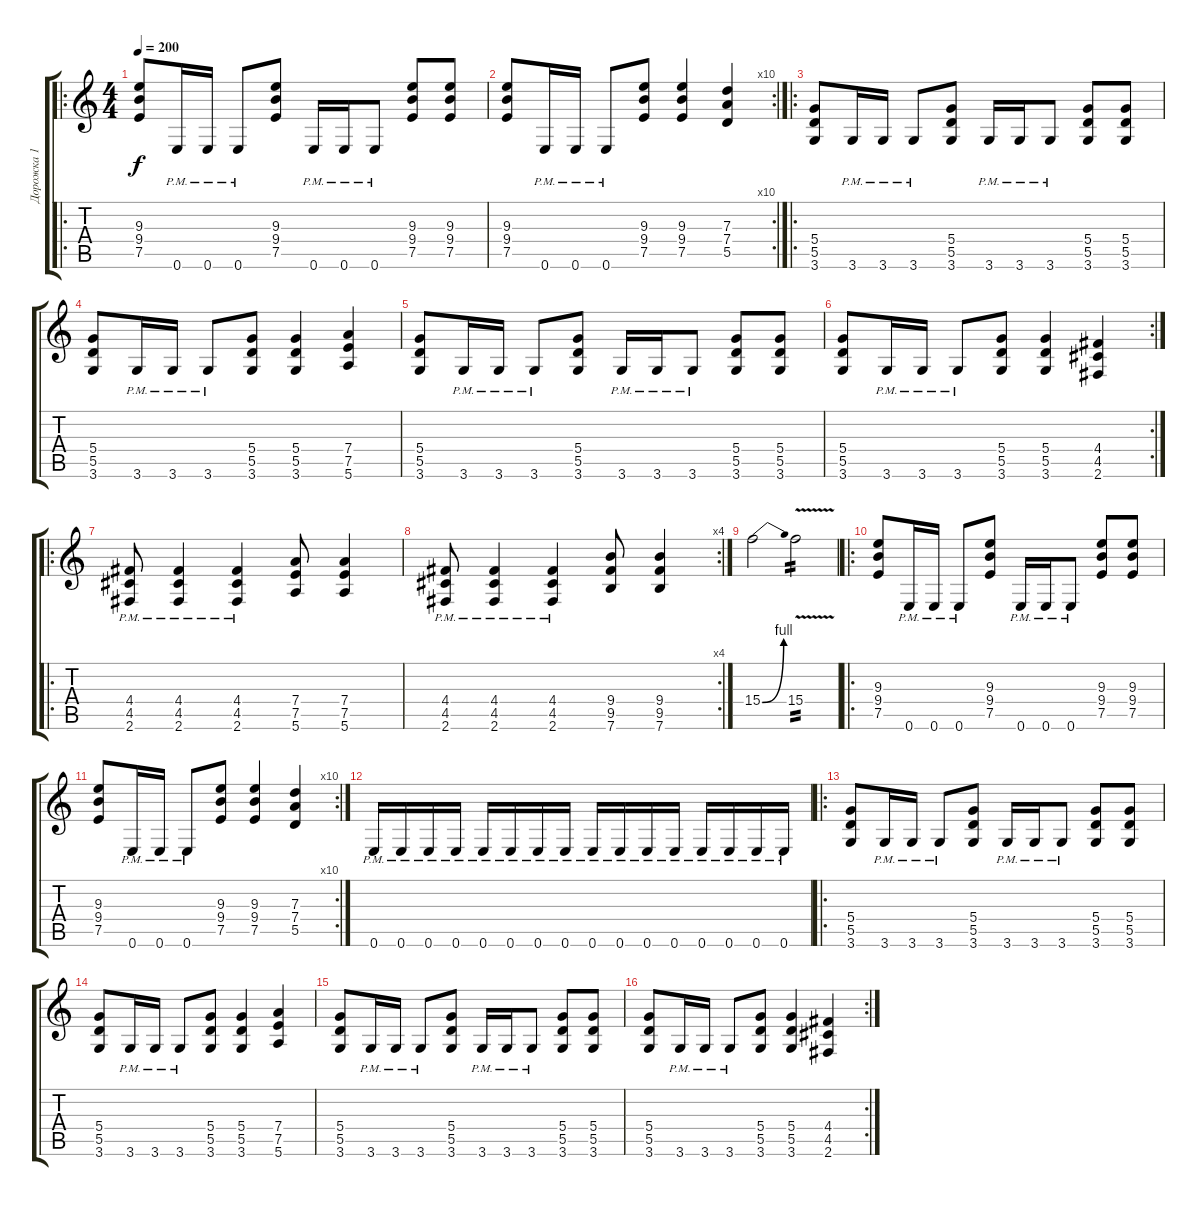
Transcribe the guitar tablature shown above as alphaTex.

\track ("Дорожка 1" "Дорожка 1") {instrument distortionguitar}
\staff {score tabs}
\tuning (E4 B3 G3 D3 A2 E2) {hide}
\ro
\ts (4 4)
\tempo 200
\clef g2
\ks c
(9.3 9.4 7.5).8{dy f} 0.6{pm}.16 0.6{pm}.16 0.6{pm}.8 (9.3 9.4 7.5).8 0.6{pm}.16 0.6{pm}.16 0.6{pm}.8 (9.3 9.4 7.5).8 (9.3 9.4 7.5).8 |
\rc 10
(9.3 9.4 7.5).8 0.6{pm}.16 0.6{pm}.16 0.6{pm}.8 (9.3 9.4 7.5).8 (9.3 9.4 7.5).4 (7.3 7.4 5.5).4 |
\ro
(5.4 5.5 3.6).8 3.6{pm}.16 3.6{pm}.16 3.6{pm}.8 (5.4 5.5 3.6).8 3.6{pm}.16 3.6{pm}.16 3.6{pm}.8 (5.4 5.5 3.6).8 (5.4 5.5 3.6).8 |
(5.4 5.5 3.6).8 3.6{pm}.16 3.6{pm}.16 3.6{pm}.8 (5.4 5.5 3.6).8 (5.4 5.5 3.6).4 (7.4 7.5 5.6).4 |
(5.4 5.5 3.6).8 3.6{pm}.16 3.6{pm}.16 3.6{pm}.8 (5.4 5.5 3.6).8 3.6{pm}.16 3.6{pm}.16 3.6{pm}.8 (5.4 5.5 3.6).8 (5.4 5.5 3.6).8 |
\rc 2
(5.4 5.5 3.6).8 3.6{pm}.16 3.6{pm}.16 3.6{pm}.8 (5.4 5.5 3.6).8 (5.4 5.5 3.6).4 (4.4 4.5 2.6).4 |
\ro
(4.4{pm} 4.5{pm} 2.6{pm}).8 (4.4{pm} 4.5{pm} 2.6{pm}).4 (4.4{pm} 4.5{pm} 2.6{pm}).4 (7.4 7.5 5.6).8 (7.4 7.5 5.6).4 |
\rc 4
(4.4{pm} 4.5{pm} 2.6{pm}).8 (4.4{pm} 4.5{pm} 2.6{pm}).4 (4.4{pm} 4.5{pm} 2.6{pm}).4 (9.4 9.5 7.6).8 (9.4 9.5 7.6).4 |
15.4{be (bend 0 0 60 4)}.2 15.4{v}.2{tp 2} |
\ro
(9.3 9.4 7.5).8 0.6{pm}.16 0.6{pm}.16 0.6{pm}.8 (9.3 9.4 7.5).8 0.6{pm}.16 0.6{pm}.16 0.6{pm}.8 (9.3 9.4 7.5).8 (9.3 9.4 7.5).8 |
\rc 10
(9.3 9.4 7.5).8 0.6{pm}.16 0.6{pm}.16 0.6{pm}.8 (9.3 9.4 7.5).8 (9.3 9.4 7.5).4 (7.3 7.4 5.5).4 |
0.6{pm}.16 0.6{pm}.16 0.6{pm}.16 0.6{pm}.16 0.6{pm}.16 0.6{pm}.16 0.6{pm}.16 0.6{pm}.16 0.6{pm}.16 0.6{pm}.16 0.6{pm}.16 0.6{pm}.16 0.6{pm}.16 0.6{pm}.16 0.6{pm}.16 0.6{pm}.16 |
\ro
(5.4 5.5 3.6).8 3.6{pm}.16 3.6{pm}.16 3.6{pm}.8 (5.4 5.5 3.6).8 3.6{pm}.16 3.6{pm}.16 3.6{pm}.8 (5.4 5.5 3.6).8 (5.4 5.5 3.6).8 |
(5.4 5.5 3.6).8 3.6{pm}.16 3.6{pm}.16 3.6{pm}.8 (5.4 5.5 3.6).8 (5.4 5.5 3.6).4 (7.4 7.5 5.6).4 |
(5.4 5.5 3.6).8 3.6{pm}.16 3.6{pm}.16 3.6{pm}.8 (5.4 5.5 3.6).8 3.6{pm}.16 3.6{pm}.16 3.6{pm}.8 (5.4 5.5 3.6).8 (5.4 5.5 3.6).8 |
\rc 2
(5.4 5.5 3.6).8 3.6{pm}.16 3.6{pm}.16 3.6{pm}.8 (5.4 5.5 3.6).8 (5.4 5.5 3.6).4 (4.4 4.5 2.6).4
